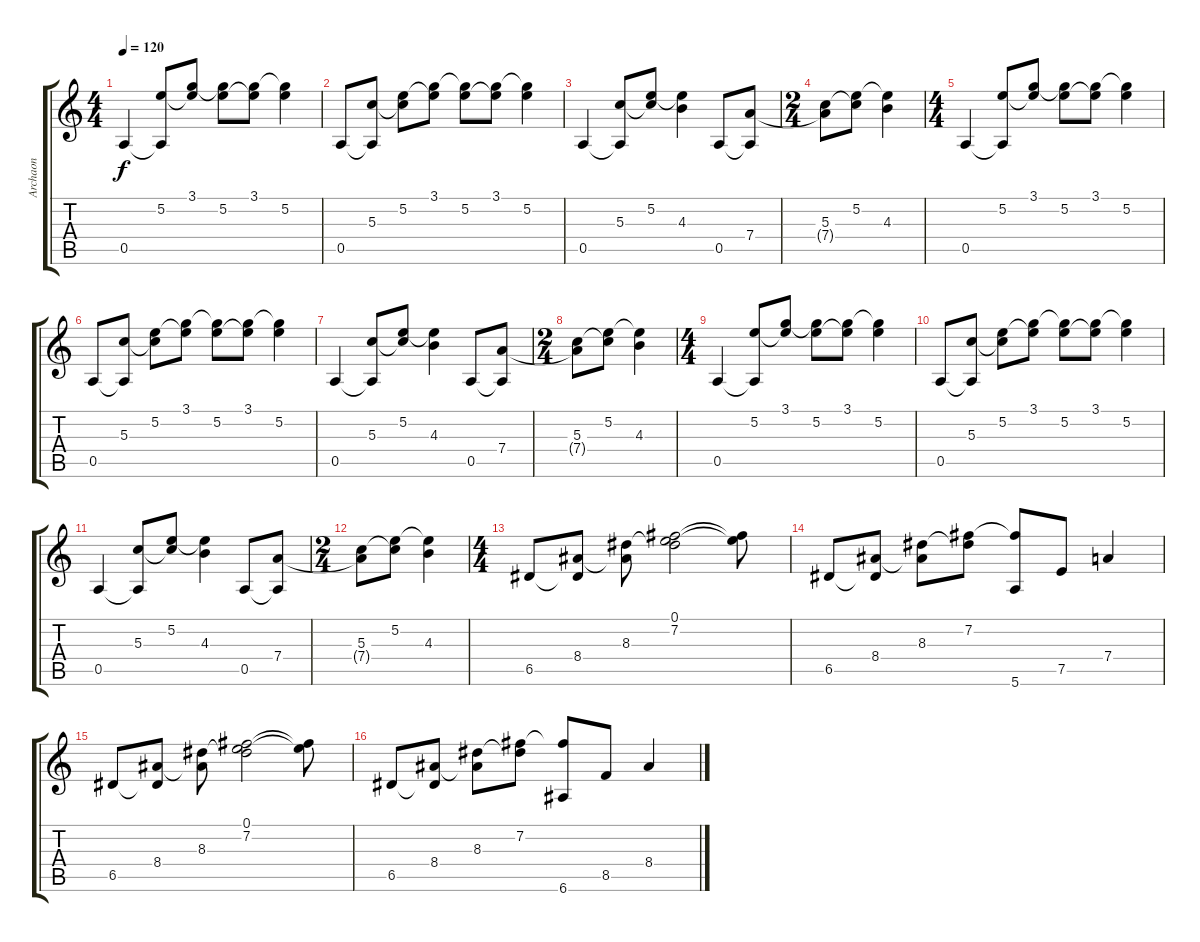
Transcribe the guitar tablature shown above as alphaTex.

\track ("Archaon" "Archaon") {instrument distortionguitar}
\staff {score tabs}
\tuning (E4 B3 G3 D3 A2 E2) {hide}
\ts (4 4)
\tempo 120
\clef g2
\ks c
0.5.4{dy f} (5.2 0.5{t}).8 (3.1 5.2{t}).8 (3.1{t} 5.2).8 (3.1 5.2{t}).8 (3.1{t} 5.2).4 |
0.5.8 (5.3 0.5{t}).8 (5.2 5.3{t}).8 (3.1 5.2{t}).8 (3.1{t} 5.2).8 (3.1 5.2{t}).8 (3.1{t} 5.2).4 |
0.5.4 (5.3 0.5{t}).8 (5.2 5.3{t}).8 (5.2{t} 4.3).4 0.5.8 (7.4 0.5{t}).8 |
\ts (2 4)
(5.3 7.4{t}).8 (5.2 5.3{t}).8 (5.2{t} 4.3).4 |
\ts (4 4)
0.5.4 (5.2 0.5{t}).8 (3.1 5.2{t}).8 (3.1{t} 5.2).8 (3.1 5.2{t}).8 (3.1{t} 5.2).4 |
0.5.8 (5.3 0.5{t}).8 (5.2 5.3{t}).8 (3.1 5.2{t}).8 (3.1{t} 5.2).8 (3.1 5.2{t}).8 (3.1{t} 5.2).4 |
0.5.4 (5.3 0.5{t}).8 (5.2 5.3{t}).8 (5.2{t} 4.3).4 0.5.8 (7.4 0.5{t}).8 |
\ts (2 4)
(5.3 7.4{t}).8 (5.2 5.3{t}).8 (5.2{t} 4.3).4 |
\ts (4 4)
0.5.4 (5.2 0.5{t}).8 (3.1 5.2{t}).8 (3.1{t} 5.2).8 (3.1 5.2{t}).8 (3.1{t} 5.2).4 |
0.5.8 (5.3 0.5{t}).8 (5.2 5.3{t}).8 (3.1 5.2{t}).8 (3.1{t} 5.2).8 (3.1 5.2{t}).8 (3.1{t} 5.2).4 |
0.5.4 (5.3 0.5{t}).8 (5.2 5.3{t}).8 (5.2{t} 4.3).4 0.5.8 (7.4 0.5{t}).8 |
\ts (2 4)
(5.3 7.4{t}).8 (5.2 5.3{t}).8 (5.2{t} 4.3).4 |
\ts (4 4)
6.5.8 (8.4 6.5{t}).8 (8.3 8.4{t}).8 (0.1 7.2 8.3{t}).2 (0.1{t} 7.2{t}).8 |
6.5.8 (8.4 6.5{t}).8 (8.3 8.4{t}).8 (7.2 8.3{t}).8 (7.2{t} 5.6).8 7.5.8 7.4.4 |
6.5.8 (8.4 6.5{t}).8 (8.3 8.4{t}).8 (0.1 7.2 8.3{t}).2 (0.1{t} 7.2{t}).8 |
6.5.8 (8.4 6.5{t}).8 (8.3 8.4{t}).8 (7.2 8.3{t}).8 (7.2{t} 6.6).8 8.5.8 8.4.4
